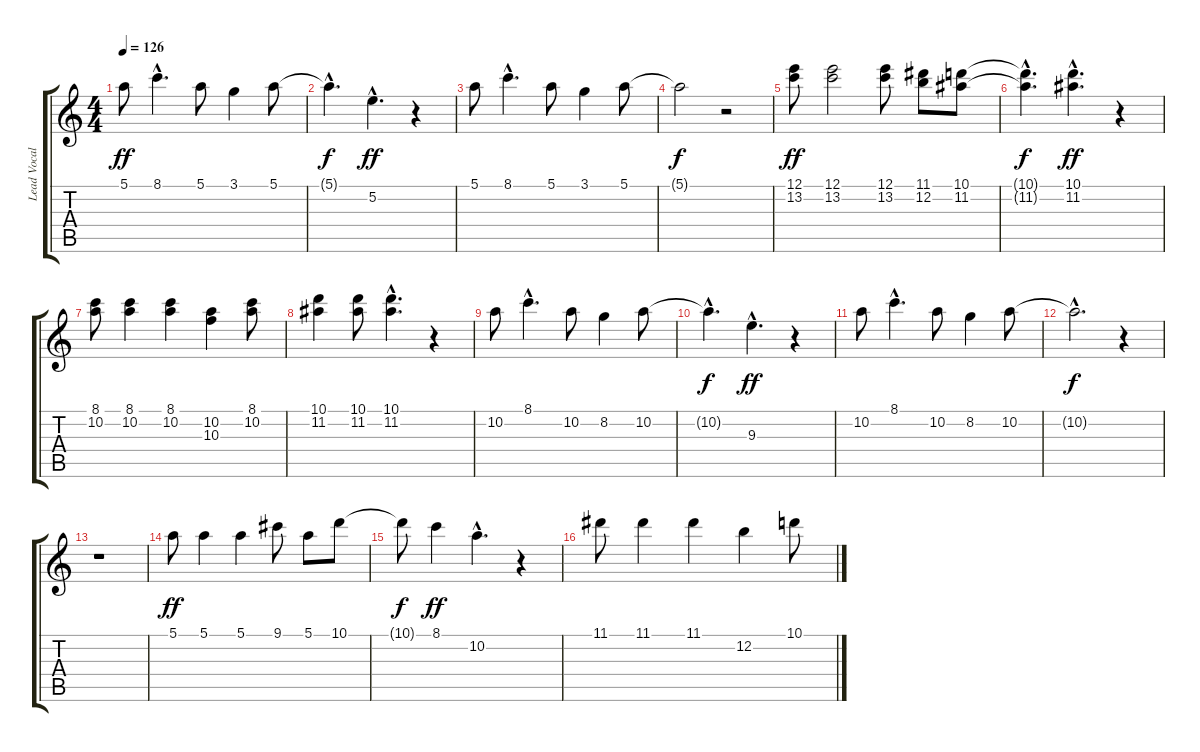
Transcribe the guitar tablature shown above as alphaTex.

\track ("Lead Vocal" "Lead Vocal") {instrument acousticguitarsteel}
\staff {score tabs}
\tuning (E4 B3 G3 D3 A2 E2) {hide}
\ts (4 4)
\tempo 126
\clef g2
\ks c
5.1.8{dy ff} 8.1{hac}.4{d} 5.1.8 3.1.4 5.1.8 |
5.1{hac t}.4{d dy f} 5.2{hac}.4{d dy ff} r.4 |
5.1.8 8.1{hac}.4{d} 5.1.8 3.1.4 5.1.8 |
5.1{t}.2{dy f} r.2 |
(12.1 13.2).8{dy ff} (12.1 13.2).2 (12.1 13.2).8 (11.1 12.2).8 (10.1 11.2).8 |
(10.1{hac t} 11.2{hac t}).4{d dy f} (10.1{hac} 11.2{hac}).4{d dy ff} r.4 |
(8.1 10.2).8 (8.1 10.2).4 (8.1 10.2).4 (10.2 10.3).4 (8.1 10.2).8 |
(10.1 11.2).4 (10.1 11.2).8 (10.1{hac} 11.2{hac}).4{d} r.4 |
10.2.8 8.1{hac}.4{d} 10.2.8 8.2.4 10.2.8 |
10.2{hac t}.4{d dy f} 9.3{hac}.4{d dy ff} r.4 |
10.2.8 8.1{hac}.4{d} 10.2.8 8.2.4 10.2.8 |
10.2{hac t}.2{d dy f} r.4 |
r.1 |
5.1.8{dy ff} 5.1.4 5.1.4 9.1.8 5.1.8 10.1.8 |
10.1{t}.8{dy f} 8.1.4{dy ff} 10.2{hac}.4{d} r.4 |
11.1.8 11.1.4 11.1.4 12.2.4 10.1.8
